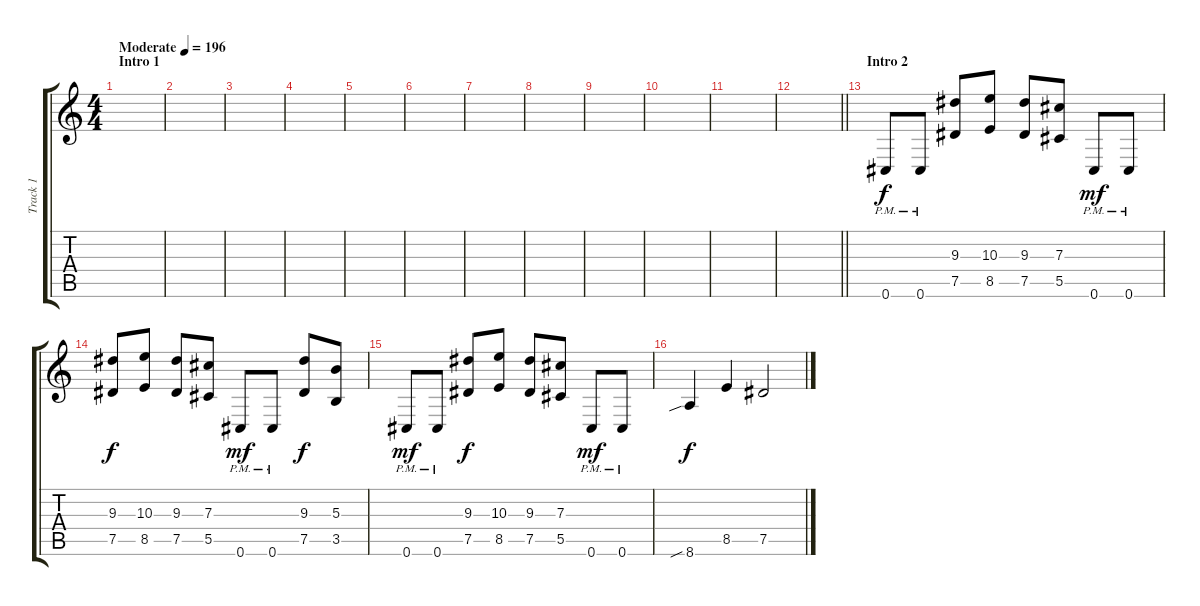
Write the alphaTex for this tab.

\track ("Track 1" "Track 1") {instrument distortionguitar}
\staff {score tabs}
\tuning (Eb4 Bb3 Gb3 Db3 Ab2 Db2) {hide}
\ts (4 4)
\section ("" "Intro 1")
\tempo (196 "Moderate")
\clef g2
\ks c
|
|
|
|
|
|
|
|
|
|
|
\barLineRight lightlight
|
\section ("" "Intro 2")
0.6{pm}.8 0.6{pm}.8 (9.3 7.5).8{dy f} (10.3 8.5).8 (9.3 7.5).8 (7.3 5.5).8 0.6{pm}.8{dy mf} 0.6{pm}.8 |
(9.3 7.5).8{dy f} (10.3 8.5).8 (9.3 7.5).8 (7.3 5.5).8 0.6{pm}.8{dy mf} 0.6{pm}.8 (9.3 7.5).8{dy f} (5.3 3.5).8 |
0.6{pm}.8{dy mf} 0.6{pm}.8 (9.3 7.5).8{dy f} (10.3 8.5).8 (9.3 7.5).8 (7.3 5.5).8 0.6{pm}.8{dy mf} 0.6{pm}.8 |
8.6{sib}.4{dy f} 8.5.4 7.5.2
